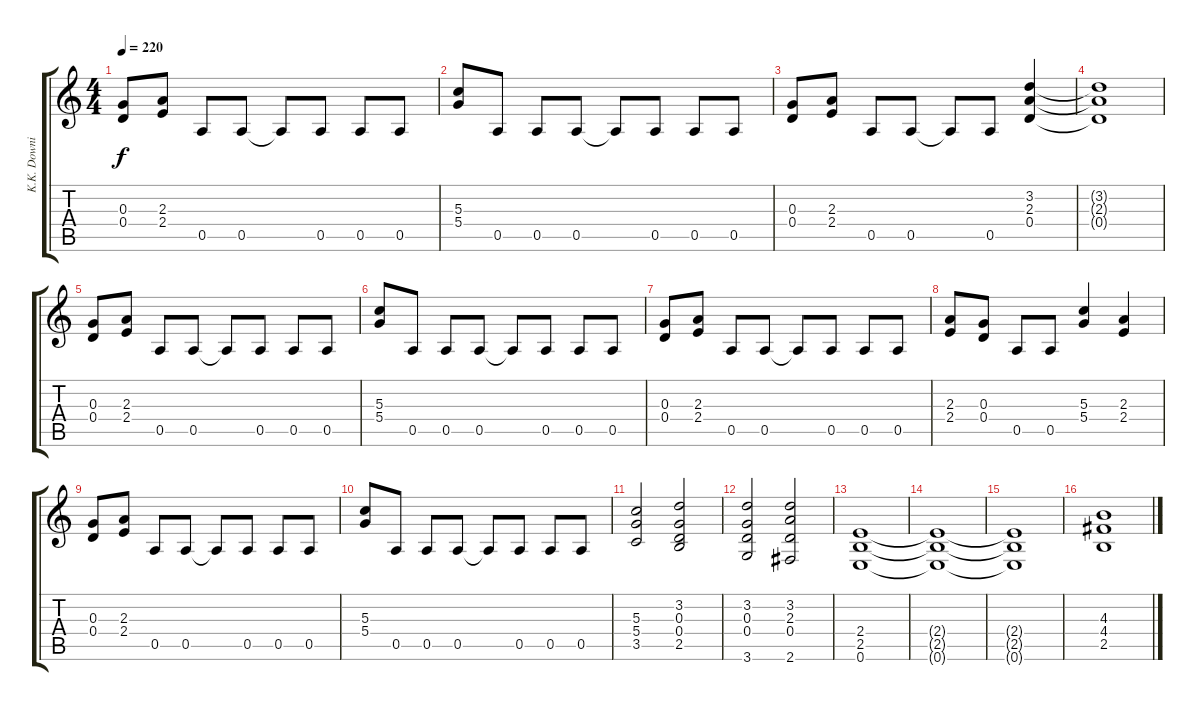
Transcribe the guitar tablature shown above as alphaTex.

\track ("K.K. Downing" "K.K. Downi") {instrument distortionguitar}
\staff {score tabs}
\tuning (E4 B3 G3 D3 A2 E2) {hide}
\ts (4 4)
\tempo 220
\clef g2
\ks c
(0.3 0.4).8{dy f} (2.3 2.4).8 0.5.8 0.5.8 0.5{t}.8 0.5.8 0.5.8 0.5.8 |
(5.3 5.4).8 0.5.8 0.5.8 0.5.8 0.5{t}.8 0.5.8 0.5.8 0.5.8 |
(0.3 0.4).8 (2.3 2.4).8 0.5.8 0.5.8 0.5{t}.8 0.5.8 (3.2 2.3 0.4).4 |
(3.2{t} 2.3{t} 0.4{t}).1 |
(0.3 0.4).8 (2.3 2.4).8 0.5.8 0.5.8 0.5{t}.8 0.5.8 0.5.8 0.5.8 |
(5.3 5.4).8 0.5.8 0.5.8 0.5.8 0.5{t}.8 0.5.8 0.5.8 0.5.8 |
(0.3 0.4).8 (2.3 2.4).8 0.5.8 0.5.8 0.5{t}.8 0.5.8 0.5.8 0.5.8 |
(2.3 2.4).8 (0.3 0.4).8 0.5.8 0.5.8 (5.3 5.4).4 (2.3 2.4).4 |
(0.3 0.4).8 (2.3 2.4).8 0.5.8 0.5.8 0.5{t}.8 0.5.8 0.5.8 0.5.8 |
(5.3 5.4).8 0.5.8 0.5.8 0.5.8 0.5{t}.8 0.5.8 0.5.8 0.5.8 |
(5.3 5.4 3.5).2 (3.2 0.3 0.4 2.5).2 |
(3.2 0.3 0.4 3.6).2 (3.2 2.3 0.4 2.6).2 |
(2.4 2.5 0.6).1 |
(2.4{t} 2.5{t} 0.6{t}).1 |
(2.4{t} 2.5{t} 0.6{t}).1 |
(4.3 4.4 2.5).1
